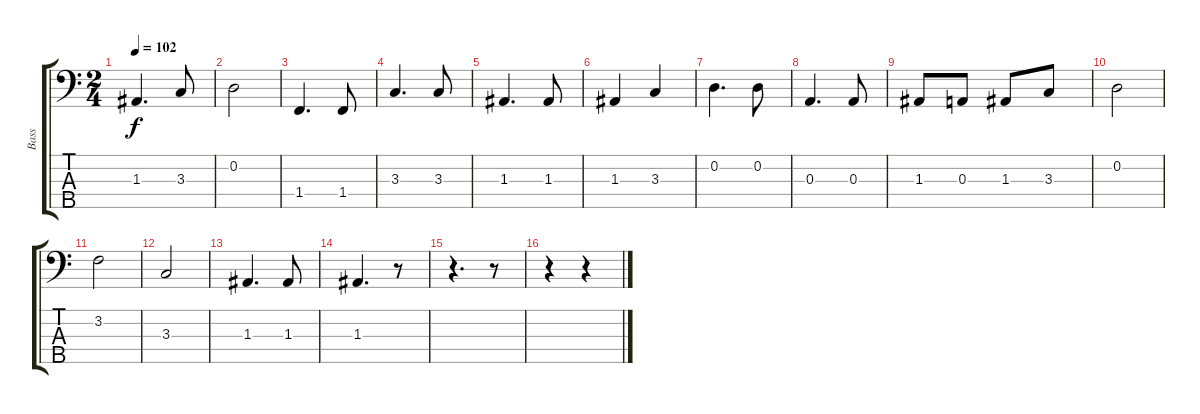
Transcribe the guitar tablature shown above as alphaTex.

\track ("Bass" "Bass") {instrument electricbassfinger}
\staff {score tabs}
\tuning (G2 D2 A1 E1 B0) {hide}
\ts (2 4)
\tempo 102
\clef f4
\ks c
1.3.4{d dy f} 3.3.8 |
0.2.2 |
1.4.4{d} 1.4.8 |
3.3.4{d} 3.3.8 |
1.3.4{d} 1.3.8 |
1.3.4 3.3.4 |
0.2.4{d} 0.2.8 |
0.3.4{d} 0.3.8 |
1.3.8 0.3.8 1.3.8 3.3.8 |
0.2.2 |
3.2.2 |
3.3.2 |
1.3.4{d} 1.3.8 |
1.3.4{d} r.8 |
r.4{d} r.8 |
r.4 r.4
